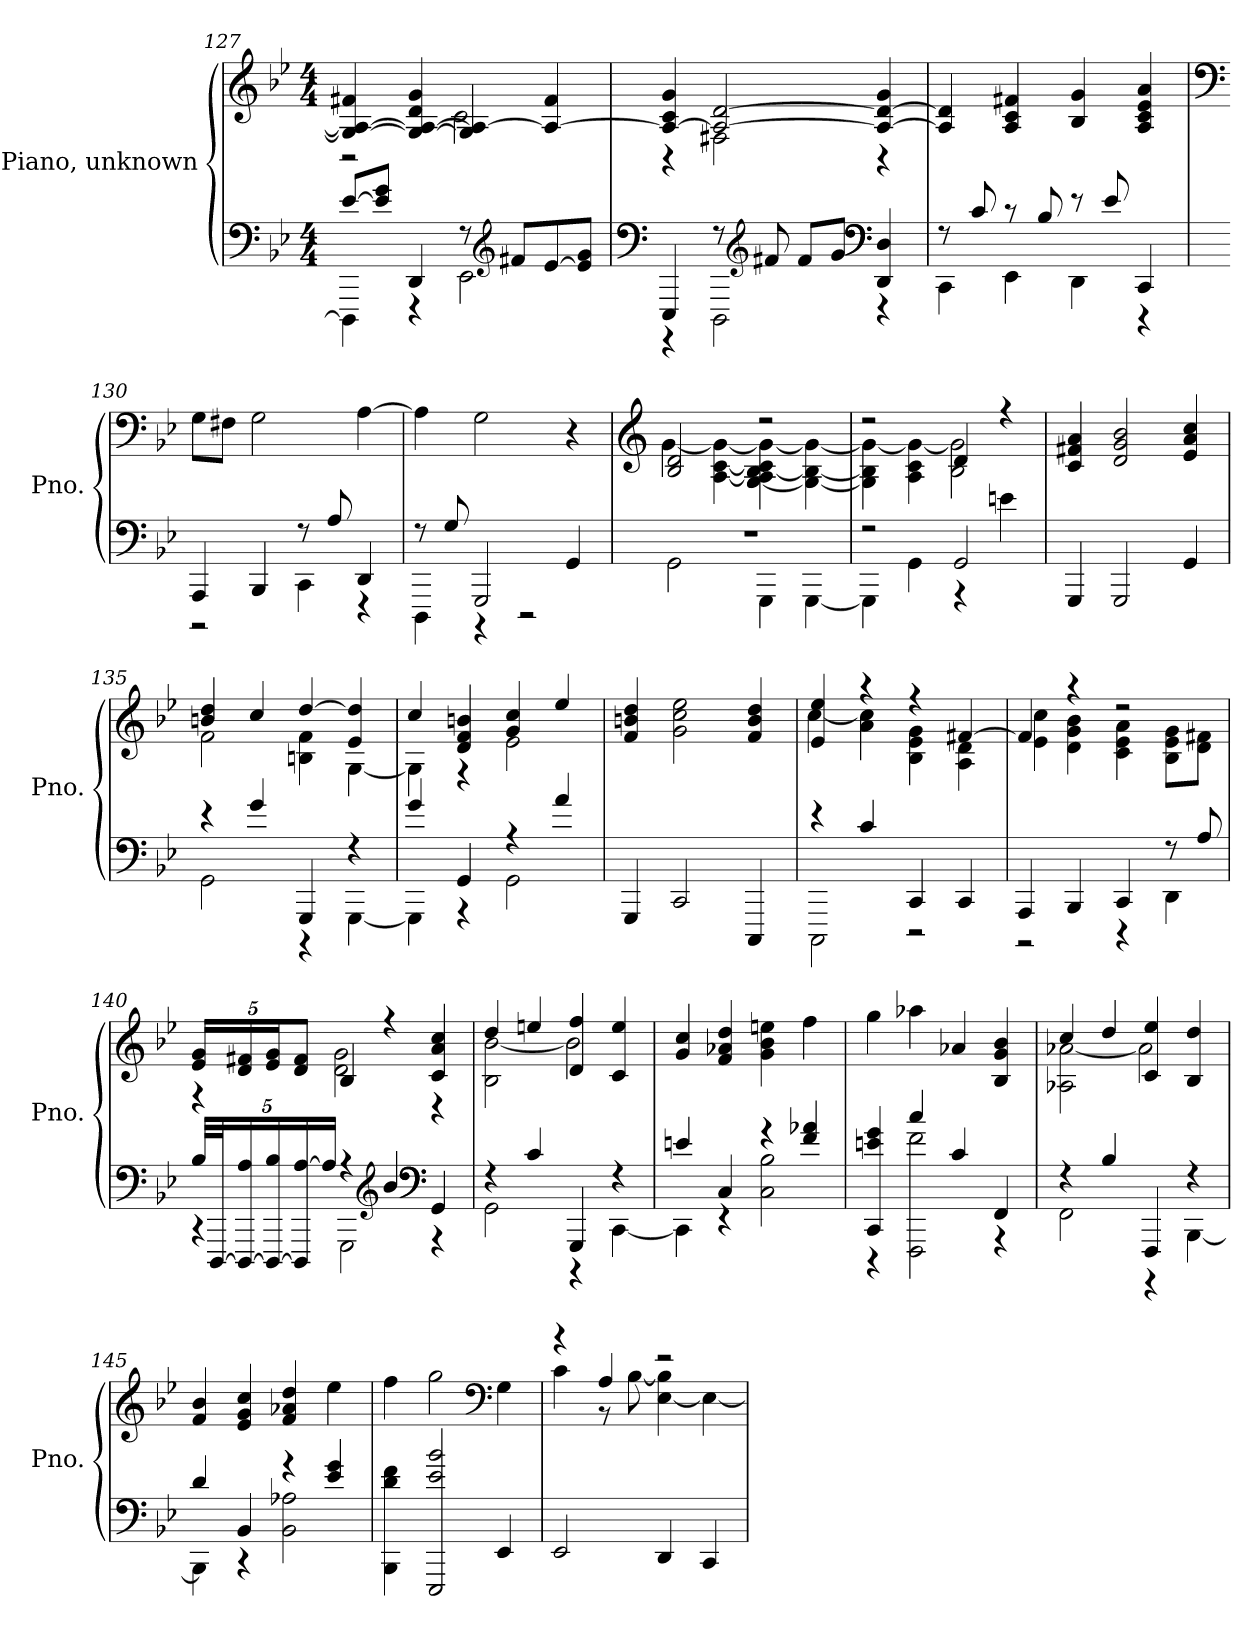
**kern	**kern
*part1	*part1
*staff2	*staff1
*I"Piano, unknown	*
*I'Pno.	*
*clefF4	*clefG2
*k[b-e-]	*k[b-e-]
*M4/4	*M4/4
=127	=127
*^	*^
[8e-/L	4DDD\]	4G/_ 4A/_ 4f#X/	2r
8e-/] 8g/J	.	.	.
4DD/	4r	4G/_ 4A/_ 4d/ 4g/	.
8r	2EE-\	4G/] 4A/_	2c\
*clefG2	*	*	*
8f#X/L	.	.	.
[8e-/	.	4A/_ 4f#/	.
8e-/] 8g/J	.	.	.
!!LO:LB:g=z	!!
=128	=128	=128	=128
*clefF4	*	*	*
4EEE-/	4r	4A/_ 4c/ 4g/	4r
8r	2DDD\	2A/_ [2d/	2F#X\
*clefG2	*	*	*
8f#X/	.	.	.
8f#/L	.	.	.
8g/J	.	.	.
*clefF4	*	*	*
4DD/ 4D/	4r	4A/_ 4d/_ 4g/	4r
*	*	*v	*v
=129	=129	=129
8r	4CC\	4A/] 4d/]
8c/	.	.
8r	4EE-\	4A/ 4c/ 4f#X/
8B-/	.	.
8r	4DD\	4B-/ 4g/
8e-/	.	.
4CC/	4r	4A/ 4c/ 4e-/ 4a/
=130	=130	=130
*	*	*clefF4
4AAA/	2r	8G\L
.	.	8F#X\J
4BBB-/	.	2G\
8r	4CC\	.
8A/	.	.
4DD/	4r	[4A\
=131	=131	=131
8r	4DDD\	4A\]
8G/	.	.
2GGG/	4r	2G\
.	2r	.
4GG/	.	4r
!!LO:LB:g=z
=132	=132	=132
*	*	*clefG2
*	*	*^
1r	2GG\	2B-/ 2d/	[4g\
.	.	.	[4A\ [4c\ 4g\_
.	4GGG\	2r	[4G\ 4A\] [4B-\ 4c\] 4g\_
.	[4GGG\	.	4G\_ 4B-\_ 4g\_
=133	=133	=133	=133
2r	4GGG\]	2r	4G\] 4B-\] 4g\_
.	4GG\	.	4A\ 4c\ 4g\_
2GG/	4r	4d/	2B-\ 2g\]
.	4en\	4r	.
*v	*v	*	*
*	*v	*v
=134	=134
4GGG/	4c/ 4f#X/ 4a/
2GGG/	2d/ 2g/ 2b-/
4GG/	4e-/ 4a/ 4cc/
=135	=135
*^	*^
4r	2GG\	4bn/ 4dd/	2f\
4g/	.	4cc/	.
4GGG/	4r	[4dd/	4Bn\ 4f\
4r	[4GGG\	4e-/ 4dd/]	[4G\
=136	=136	=136	=136
4g/	4GGG\]	4cc/	4G\]
4GG/	4r	4d/ 4f/ 4bn/	4r
4r	2GG\	4g/ 4cc/	2e-\
4a/	.	4ee-/	.
*v	*v	*	*
*	*v	*v
=137	=137
4GGG/	4f/ 4bn/ 4dd/
2CC/	2g\ 2cc\ 2ee-\
4CCC/	4f/ 4b/ 4dd/
=138	=138
*^	*^
4r	2CCC\	4e-/ 4ee-/	[4cc\
4c/	.	4r	4a\ 4cc\]
4CC/	2r	4r	4B-\ 4e-\ 4g\
4CC/	.	[4f#X/	4A\ 4d\
!!LO:LB:g=z	!!
=139	=139	=139	=139
4AAA/	2r	4f#/]	4e-\ 4cc\
4BBB-/	.	4r	4d\ 4g\ 4b-\
4CC/	4r	2r	4c\ 4e-\ 4a\
8r	4DD\	.	8B-\ 8e-\ 8g\L
8A/	.	.	8d\ 8f#X\J
=140	=140	=140	=140
*Xbrackettup	*	*Xbrackettup	*
40B-/LLL	4r	20e-/ 20g/LL	4r
[40DDD/J	.	.	.
20DDD/_ 20A/	.	20d/ 20f#X/	.
20DDD/_ 20B-/	.	20e-/ 20g/J	.
20DDD/] [20A/	.	10d/ 10f#/J	.
20A/JJ]	.	.	.
4r	2GGG\	4B-/	2d\ 2g\
*clefG2	*	*	*
4b-/	.	4r	.
*clefF4	*	*	*
4GG/	4r	4c/ 4a/ 4cc/	4r
=141	=141	=141	=141
4r	2GG\	4dd/	2B-\ [2b-\
4c/	.	4een/	.
4GGG/	4r	4d/ 4ff/	2b-\]
4r	[4CC\	4c/ 4ee/	.
*	*	*v	*v
=142	=142	=142
4en/	4CC\]	4g/ 4cc/
4C/	4r	4f/ 4a-X/ 4dd/
4r	2C\ 2B-\	4g\ 4b-\ 4een\
4f/ 4a-X/	.	4ff\
!!LO:PB:g=z
=143	=143	=143
4CC/ 4en/ 4g/	4r	4gg\
4cc/	2FFF\ 2f\	4aa-X\
4c/	.	4a-X/
4FF/	4r	4B-/ 4g/ 4b-/
=144	=144	=144
*	*	*^
4r	2FF\	4cc/	2A-X\ [2a-X\
4B-/	.	4dd/	.
4FFF/	4r	4c/ 4ee-/	2a-\]
4r	[4BBB-\	4B-/ 4dd/	.
*	*	*v	*v
=145	=145	=145
4d/	4BBB-\]	4f/ 4b-/
4BB-/	4r	4e-/ 4g/ 4cc/
4r	2BB-\ 2A-X\	4f/ 4a-X/ 4dd/
4e-/ 4g/	.	4ee-\
*v	*v	*
=146	=146
4BBB-\ 4d\ 4f\	4ff\
2EEE-/ 2e-/ 2b-/	2gg\
*	*clefF4
4EE-/	4G\
=147	=147
*	*^
2EE-/	4r	4c\
.	4A/	8r
.	.	[8B-\
4DD/	2r	[4E-\ 4B-\]
4CC/	.	4E-\_
*	*v	*v
=	=
*-	*-
